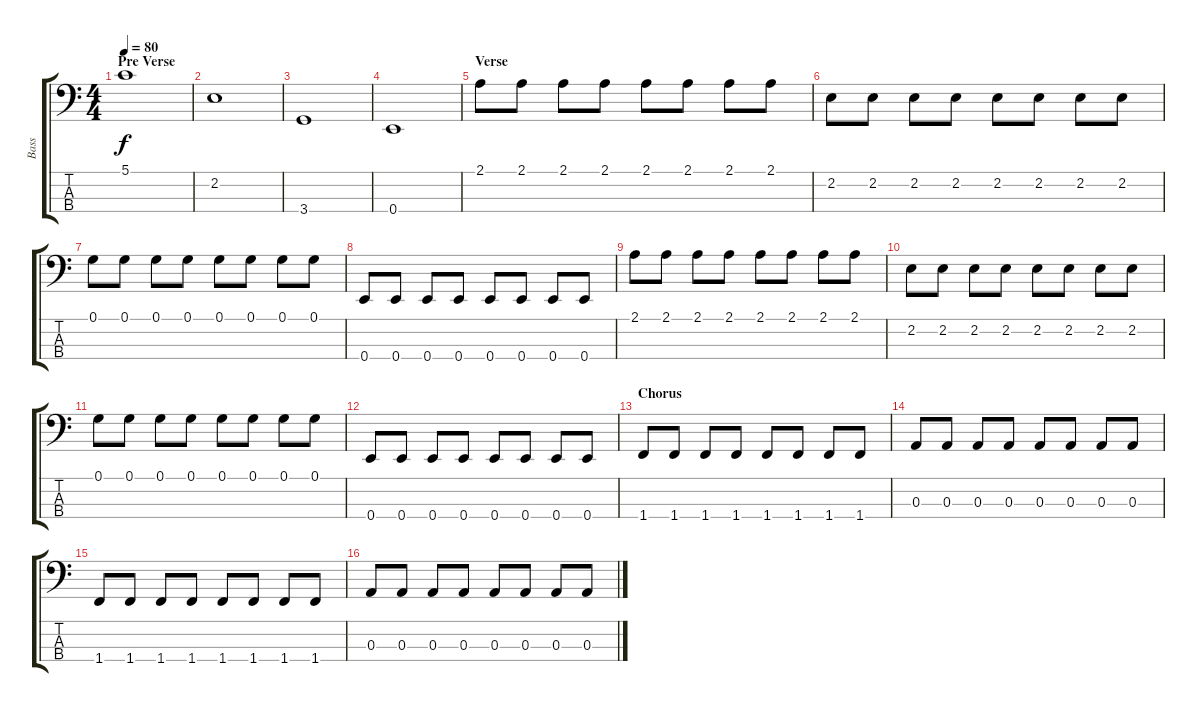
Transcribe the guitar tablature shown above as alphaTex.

\track ("Bass" "Bass") {instrument electricbassfinger}
\staff {score tabs}
\tuning (G2 D2 A1 E1) {hide}
\ts (4 4)
\section ("" "Pre Verse")
\tempo 80
\clef f4
\ks c
5.1.1{dy f} |
2.2.1 |
3.4.1 |
0.4.1 |
\section ("" "Verse")
2.1.8 2.1.8 2.1.8 2.1.8 2.1.8 2.1.8 2.1.8 2.1.8 |
2.2.8 2.2.8 2.2.8 2.2.8 2.2.8 2.2.8 2.2.8 2.2.8 |
0.1.8 0.1.8 0.1.8 0.1.8 0.1.8 0.1.8 0.1.8 0.1.8 |
0.4.8 0.4.8 0.4.8 0.4.8 0.4.8 0.4.8 0.4.8 0.4.8 |
2.1.8 2.1.8 2.1.8 2.1.8 2.1.8 2.1.8 2.1.8 2.1.8 |
2.2.8 2.2.8 2.2.8 2.2.8 2.2.8 2.2.8 2.2.8 2.2.8 |
0.1.8 0.1.8 0.1.8 0.1.8 0.1.8 0.1.8 0.1.8 0.1.8 |
0.4.8 0.4.8 0.4.8 0.4.8 0.4.8 0.4.8 0.4.8 0.4.8 |
\section ("" "Chorus")
1.4.8 1.4.8 1.4.8 1.4.8 1.4.8 1.4.8 1.4.8 1.4.8 |
0.3.8 0.3.8 0.3.8 0.3.8 0.3.8 0.3.8 0.3.8 0.3.8 |
1.4.8 1.4.8 1.4.8 1.4.8 1.4.8 1.4.8 1.4.8 1.4.8 |
0.3.8 0.3.8 0.3.8 0.3.8 0.3.8 0.3.8 0.3.8 0.3.8
